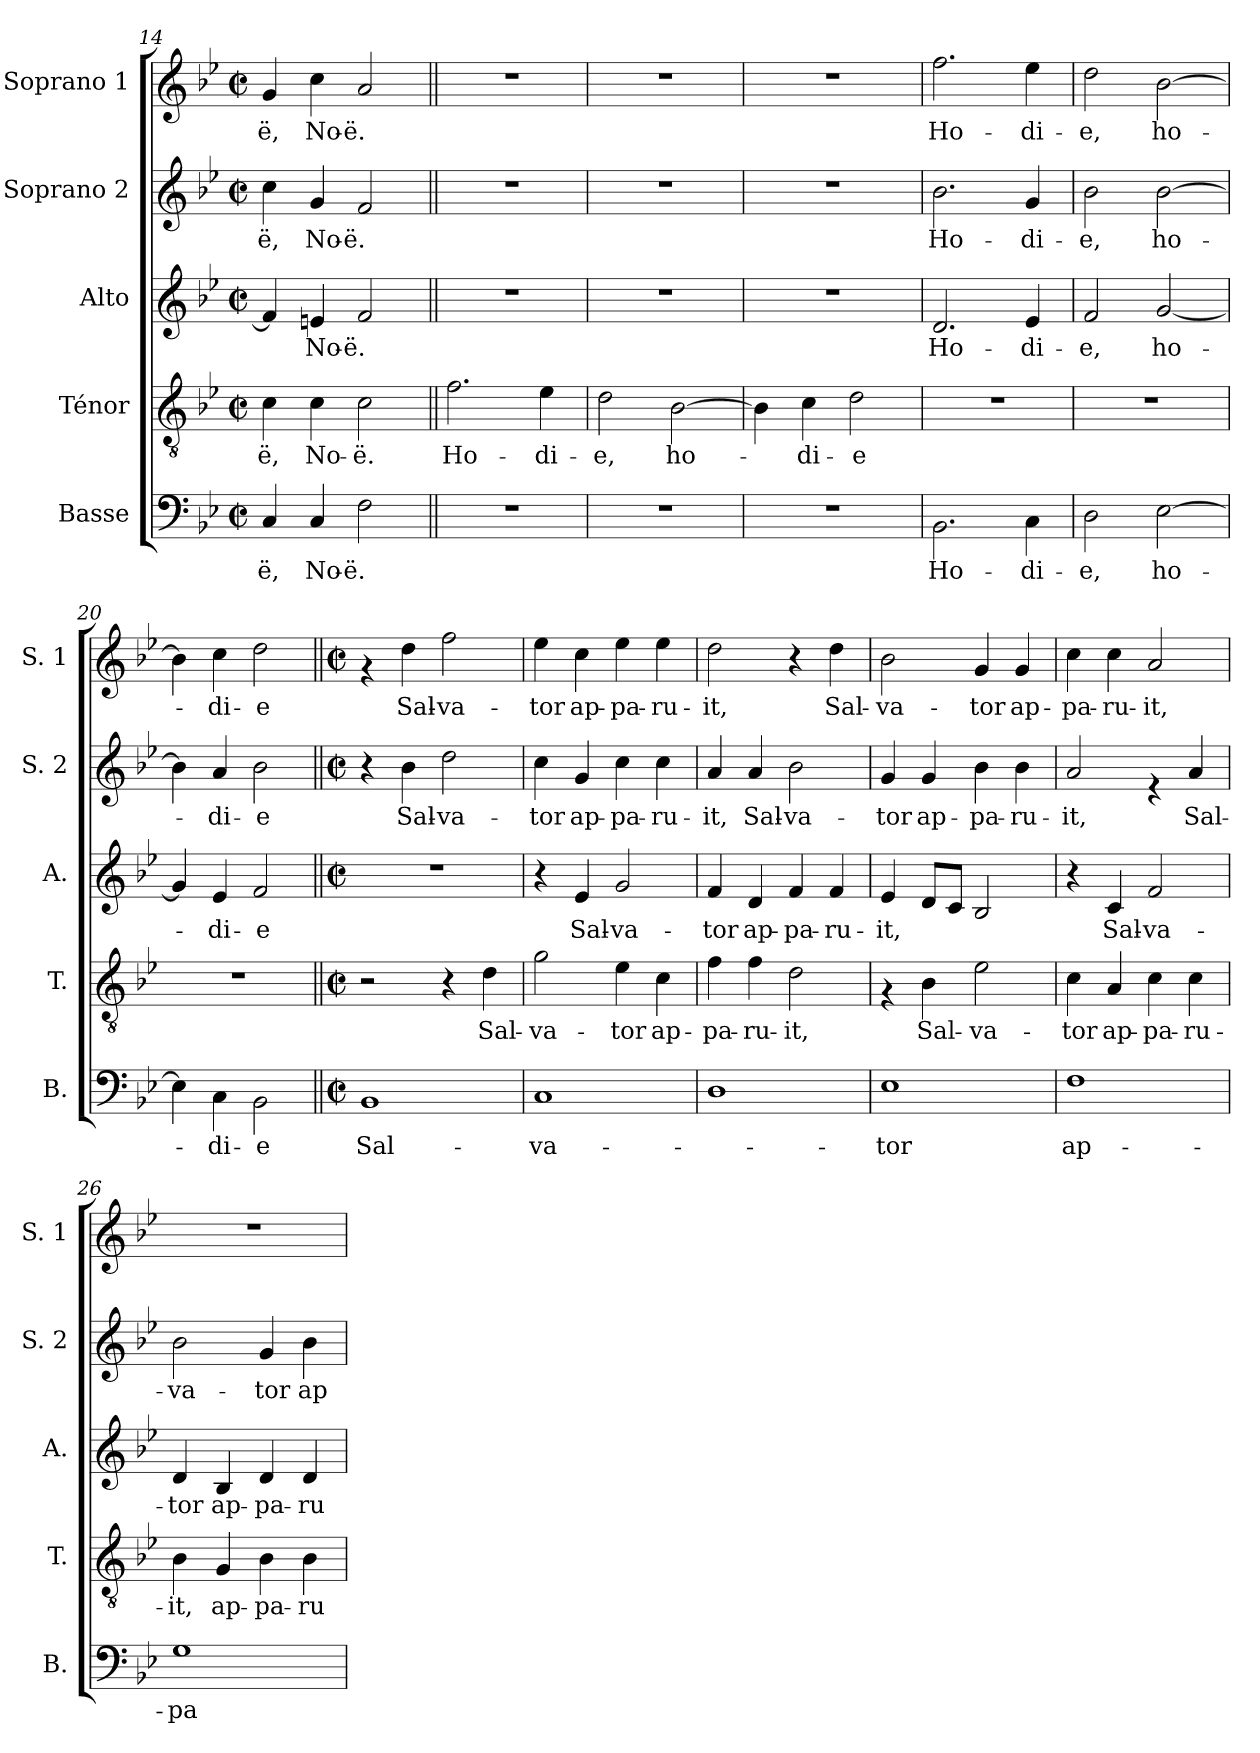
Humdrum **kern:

**kern	**text	**kern	**text	**kern	**text	**kern	**text	**kern	**text
*part5	*part5	*part4	*part4	*part3	*part3	*part2	*part2	*part1	*part1
*staff5	*staff5	*staff4	*staff4	*staff3	*staff3	*staff2	*staff2	*staff1	*staff1
*I"Basse	*	*I"Ténor	*	*I"Alto	*	*I"Soprano 2	*	*I"Soprano 1	*
*I'B.	*	*I'T.	*	*I'A.	*	*I'S. 2	*	*I'S. 1	*
*clefF4	*	*clefGv2	*	*clefG2	*	*clefG2	*	*clefG2	*
*k[b-e-]	*	*k[b-e-]	*	*k[b-e-]	*	*k[b-e-]	*	*k[b-e-]	*
*M2/2	*	*M2/2	*	*M2/2	*	*M2/2	*	*M2/2	*
*met(c|)	*	*met(c|)	*	*met(c|)	*	*met(c|)	*	*met(c|)	*
=14	=14	=14	=14	=14	=14	=14	=14	=14	=14
!	!LO:LY:b	!	!LO:LY:b	!	!	!	!LO:LY:b	!	!LO:LY:b
4C/	-ë,	4c\	-ë,	4f/]	.	4cc\	-ë,	4g/	-ë,
!	!LO:LY:b	!	!LO:LY:b	!	!LO:LY:b	!	!LO:LY:b	!	!LO:LY:b
4C/	No-	4c\	No-	4en/	No-	4g/	No-	4cc\	No-
!	!LO:LY:b	!	!LO:LY:b	!	!LO:LY:b	!	!LO:LY:b	!	!LO:LY:b
2F\	-ë.	2c\	-ë.	2f/	-ë.	2f/	-ë.	2a/	-ë.
!!LO:LB:g=z
=15||	=15||	=15||	=15||	=15||	=15||	=15||	=15||	=15||	=15||
*	*	*	*	*	*	*	*	*MM240	*
!	!	!	!LO:LY:b	!	!	!	!	!	!
1r	.	2.f\	Ho-	1r	.	1r	.	1r	.
!	!	!	!LO:LY:b	!	!	!	!	!	!
.	.	4e-\	-di-	.	.	.	.	.	.
=16	=16	=16	=16	=16	=16	=16	=16	=16	=16
!	!	!	!LO:LY:b	!	!	!	!	!	!
1r	.	2d\	-e,	1r	.	1r	.	1r	.
!	!	!	!LO:LY:b	!	!	!	!	!	!
.	.	[2B-\	ho-	.	.	.	.	.	.
=17	=17	=17	=17	=17	=17	=17	=17	=17	=17
1r	.	4B-\]	.	1r	.	1r	.	1r	.
!	!	!	!LO:LY:b	!	!	!	!	!	!
.	.	4c\	-di-	.	.	.	.	.	.
!	!	!	!LO:LY:b	!	!	!	!	!	!
.	.	2d\	-e	.	.	.	.	.	.
=18	=18	=18	=18	=18	=18	=18	=18	=18	=18
!	!LO:LY:b	!	!	!	!LO:LY:b	!	!LO:LY:b	!	!LO:LY:b
2.BB-\	Ho-	1r	.	2.d/	Ho-	2.b-\	Ho-	2.ff\	Ho-
!	!LO:LY:b	!	!	!	!LO:LY:b	!	!LO:LY:b	!	!LO:LY:b
4C\	-di-	.	.	4e-/	-di-	4g/	-di-	4ee-\	-di-
=19	=19	=19	=19	=19	=19	=19	=19	=19	=19
!	!LO:LY:b	!	!	!	!LO:LY:b	!	!LO:LY:b	!	!LO:LY:b
2D\	-e,	1r	.	2f/	-e,	2b-\	-e,	2dd\	-e,
!	!LO:LY:b	!	!	!	!LO:LY:b	!	!LO:LY:b	!	!LO:LY:b
[2E-\	ho-	.	.	[2g/	ho-	[2b-\	ho-	[2b-\	ho-
=20	=20	=20	=20	=20	=20	=20	=20	=20	=20
4E-\]	.	1r	.	4g/]	.	4b-\]	.	4b-\]	.
!	!LO:LY:b	!	!	!	!LO:LY:b	!	!LO:LY:b	!	!LO:LY:b
4C\	-di-	.	.	4e-/	-di-	4a/	-di-	4cc\	-di-
!	!LO:LY:b	!	!	!	!LO:LY:b	!	!LO:LY:b	!	!LO:LY:b
2BB-\	-e	.	.	2f/	-e	2b-\	-e	2dd\	-e
!!LO:PB:g=z
=21||	=21||	=21||	=21||	=21||	=21||	=21||	=21||	=21||	=21||
*M2/2	*	*M2/2	*	*M2/2	*	*M2/2	*	*M2/2	*
*met(c|)	*	*met(c|)	*	*met(c|)	*	*met(c|)	*	*met(c|)	*
*	*	*	*	*	*	*	*	*MM140	*
!	!LO:LY:b	!	!	!	!	!	!	!	!
1BB-	Sal-	2r	.	1r	.	4ra	.	4rg	.
!	!	!	!	!	!	!	!LO:LY:b	!	!LO:LY:b
.	.	.	.	.	.	4b-\	Sal-	4dd\	Sal-
!	!	!	!	!	!	!	!LO:LY:b	!	!LO:LY:b
.	.	4rA	.	.	.	2dd\	-va-	2ff\	-va-
!	!	!	!LO:LY:b	!	!	!	!	!	!
.	.	4d\	Sal-	.	.	.	.	.	.
=22	=22	=22	=22	=22	=22	=22	=22	=22	=22
!	!LO:LY:b	!	!LO:LY:b	!	!	!	!LO:LY:b	!	!LO:LY:b
1C	-va-	2g\	-va-	4ra	.	4cc\	-tor	4ee-\	-tor
!	!	!	!	!	!LO:LY:b	!	!LO:LY:b	!	!LO:LY:b
.	.	.	.	4e-/	Sal-	4g/	ap-	4cc\	ap-
!	!	!	!LO:LY:b	!	!LO:LY:b	!	!LO:LY:b	!	!LO:LY:b
.	.	4e-\	-tor	2g/	-va-	4cc\	-pa-	4ee-\	-pa-
!	!	!	!LO:LY:b	!	!	!	!LO:LY:b	!	!LO:LY:b
.	.	4c\	ap-	.	.	4cc\	-ru-	4ee-\	-ru-
=23	=23	=23	=23	=23	=23	=23	=23	=23	=23
!	!	!	!LO:LY:b	!	!LO:LY:b	!	!LO:LY:b	!	!LO:LY:b
1D	.	4f\	-pa-	4f/	-tor	4a/	-it,	2dd\	-it,
!	!	!	!LO:LY:b	!	!LO:LY:b	!	!LO:LY:b	!	!
.	.	4f\	-ru-	4d/	ap-	4a/	Sal-	.	.
!	!	!	!LO:LY:b	!	!LO:LY:b	!	!LO:LY:b	!	!
.	.	2d\	-it,	4f/	-pa-	2b-\	-va-	4ra	.
!	!	!	!	!	!LO:LY:b	!	!	!	!LO:LY:b
.	.	.	.	4f/	-ru-	.	.	4dd\	Sal-
=24	=24	=24	=24	=24	=24	=24	=24	=24	=24
!	!LO:LY:b	!	!	!	!LO:LY:b	!	!LO:LY:b	!	!LO:LY:b
1E-	-tor	4rG	.	4e-/	-it,	4g/	-tor	2b-\	-va-
!	!	!	!LO:LY:b	!	!	!	!LO:LY:b	!	!
.	.	4B-\	Sal-	8d/L	.	4g/	ap-	.	.
.	.	.	.	8c/J	.	.	.	.	.
!	!	!	!LO:LY:b	!	!	!	!LO:LY:b	!	!LO:LY:b
.	.	2e-\	-va-	2B-/	.	4b-\	-pa-	4g/	-tor
!	!	!	!	!	!	!	!LO:LY:b	!	!LO:LY:b
.	.	.	.	.	.	4b-\	-ru-	4g/	ap-
=25	=25	=25	=25	=25	=25	=25	=25	=25	=25
!	!LO:LY:b	!	!LO:LY:b	!	!	!	!LO:LY:b	!	!LO:LY:b
1F	ap-	4c\	-tor	4ra	.	2a/	-it,	4cc\	-pa-
!	!	!	!LO:LY:b	!	!LO:LY:b	!	!	!	!LO:LY:b
.	.	4A/	ap-	4c/	Sal-	.	.	4cc\	-ru-
!	!	!	!LO:LY:b	!	!LO:LY:b	!	!	!	!LO:LY:b
.	.	4c\	-pa-	2f/	-va-	4re	.	2a/	-it,
!	!	!	!LO:LY:b	!	!	!	!LO:LY:b	!	!
.	.	4c\	-ru-	.	.	4a/	Sal-	.	.
!!LO:LB:g=z
=26	=26	=26	=26	=26	=26	=26	=26	=26	=26
!	!LO:LY:b	!	!LO:LY:b	!	!LO:LY:b	!	!LO:LY:b	!	!
1G	-pa-	4B-\	-it,	4d/	-tor	2b-\	-va-	1r	.
!	!	!	!LO:LY:b	!	!LO:LY:b	!	!	!	!
.	.	4G/	ap-	4B-/	ap-	.	.	.	.
!	!	!	!LO:LY:b	!	!LO:LY:b	!	!LO:LY:b	!	!
.	.	4B-\	-pa-	4d/	-pa-	4g/	-tor	.	.
!	!	!	!LO:LY:b	!	!LO:LY:b	!	!LO:LY:b	!	!
.	.	4B-\	-ru-	4d/	-ru-	4b-\	ap-	.	.
=	=	=	=	=	=	=	=	=	=
*-	*-	*-	*-	*-	*-	*-	*-	*-	*-
